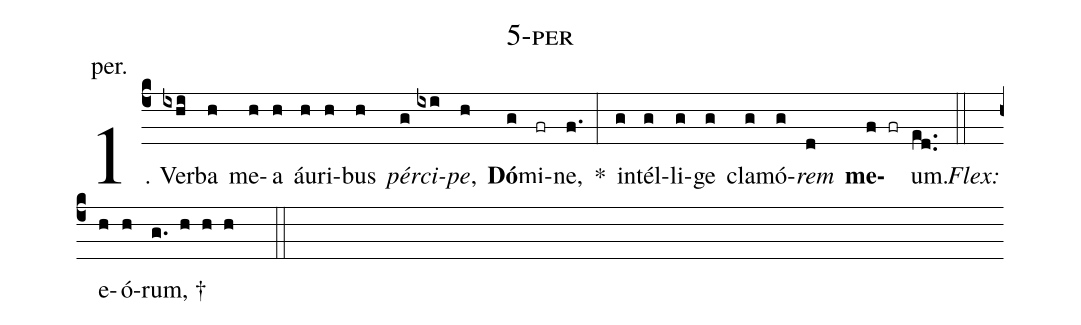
name: 5-per;
annotation: per.;
%%
(c4)1. Ver(ixhi)ba(h) me(h)a(h) áu(h)ri(h)bus(h) <i>pér</i>(g)<i>ci</i>(ixi)<i>pe</i>,(h) <b>Dó</b>(g)mi(fr)ne,(f.) *(:) in(g)tél(g)li(g)ge(g) cla(g)mó(g)<i>rem</i>(d) <b>me</b>(f fr)um.(ed..) (::)
<i>Flex:</i>()  e(h)ó(h)rum, †(g. h h h  ::)
